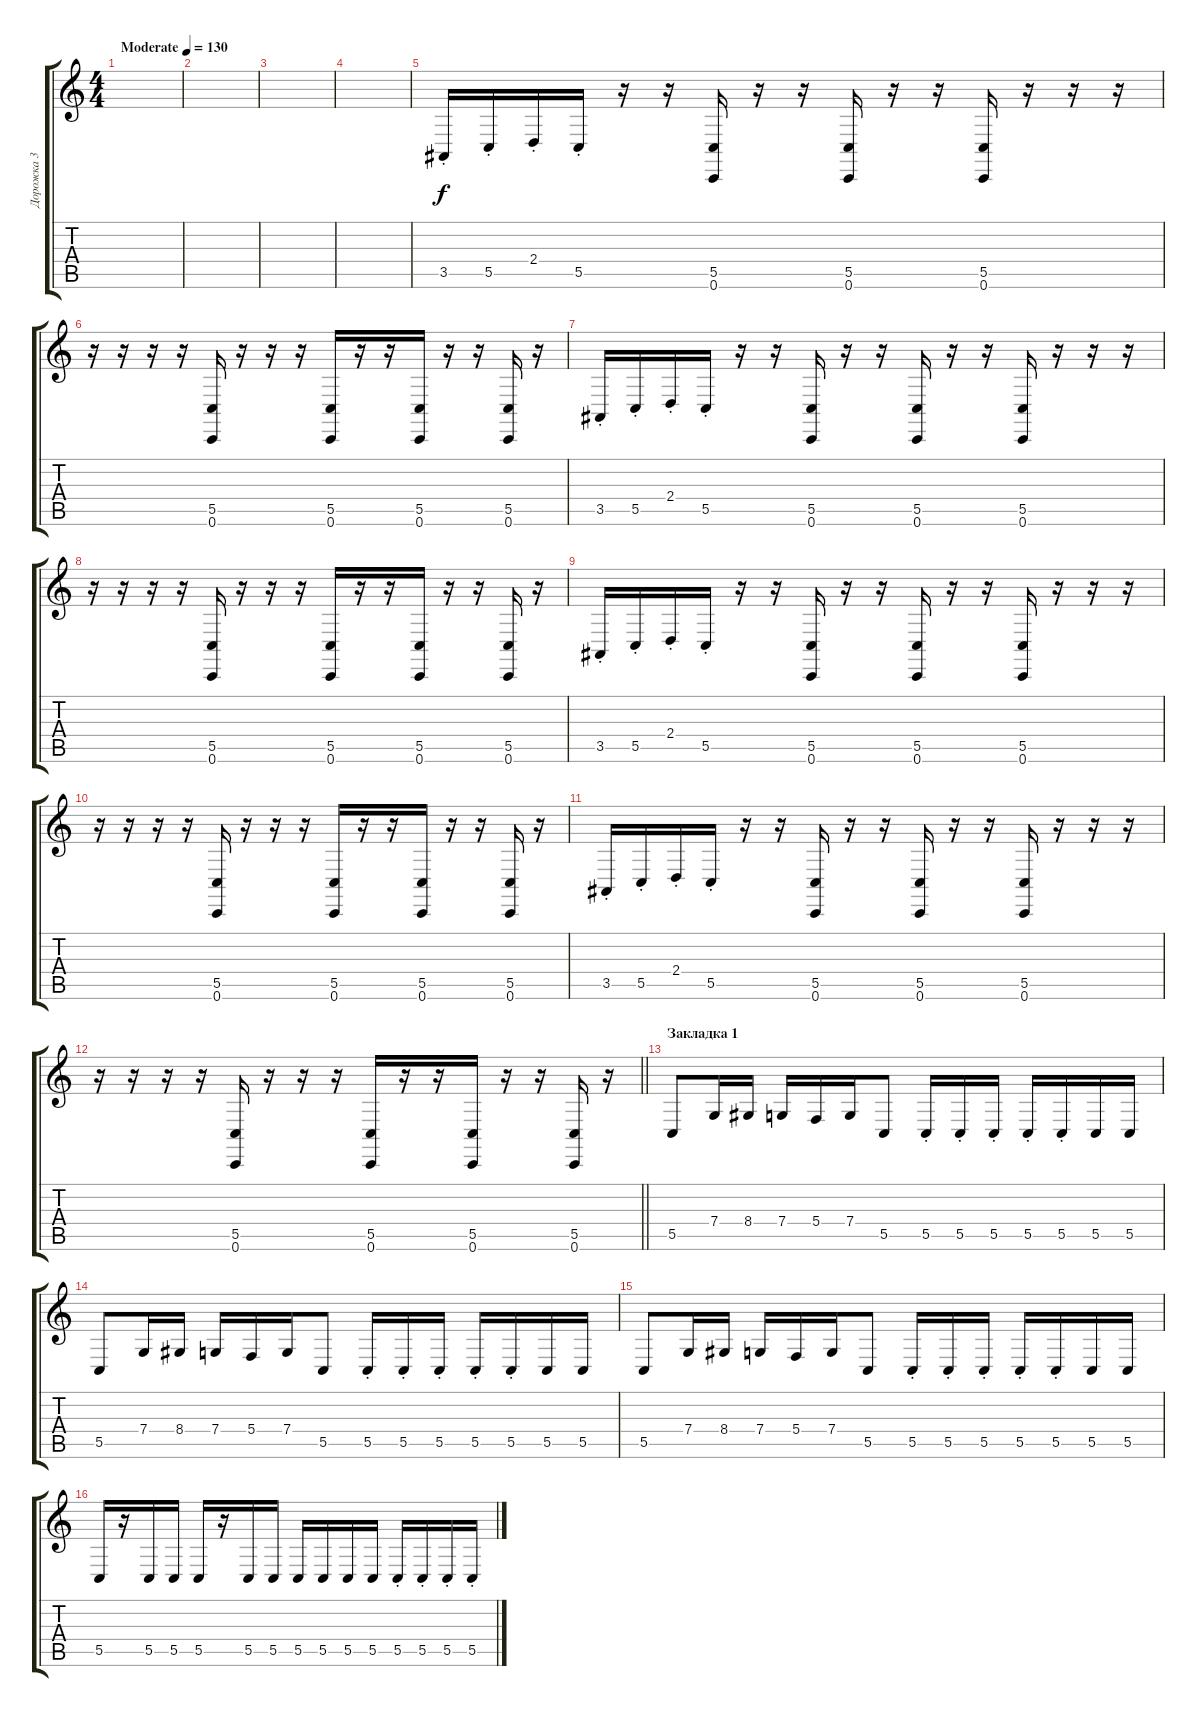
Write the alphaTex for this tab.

\track ("Дорожка 3" "Дорожка 3") {instrument lead2sawtooth}
\staff {score tabs}
\tuning (D4 A3 F3 C3 G2 C2) {hide}
\ts (4 4)
\tempo (130 "Moderate")
\clef g2
\ks c
|
|
|
|
3.5{st}.16 5.5{st}.16 2.4{st}.16 5.5{st}.16 r.16 r.16 (5.5 0.6).16 r.16 r.16 (5.5 0.6).16 r.16 r.16 (5.5 0.6).16 r.16 r.16 r.16 |
r.16 r.16 r.16 r.16 (5.5 0.6).16 r.16 r.16 r.16 (5.5 0.6).16 r.16 r.16 (5.5 0.6).16 r.16 r.16 (5.5 0.6).16 r.16 |
3.5{st}.16 5.5{st}.16 2.4{st}.16 5.5{st}.16 r.16 r.16 (5.5 0.6).16 r.16 r.16 (5.5 0.6).16 r.16 r.16 (5.5 0.6).16 r.16 r.16 r.16 |
r.16 r.16 r.16 r.16 (5.5 0.6).16 r.16 r.16 r.16 (5.5 0.6).16 r.16 r.16 (5.5 0.6).16 r.16 r.16 (5.5 0.6).16 r.16 |
3.5{st}.16 5.5{st}.16 2.4{st}.16 5.5{st}.16 r.16 r.16 (5.5 0.6).16 r.16 r.16 (5.5 0.6).16 r.16 r.16 (5.5 0.6).16 r.16 r.16 r.16 |
r.16 r.16 r.16 r.16 (5.5 0.6).16 r.16 r.16 r.16 (5.5 0.6).16 r.16 r.16 (5.5 0.6).16 r.16 r.16 (5.5 0.6).16 r.16 |
3.5{st}.16 5.5{st}.16 2.4{st}.16 5.5{st}.16 r.16 r.16 (5.5 0.6).16 r.16 r.16 (5.5 0.6).16 r.16 r.16 (5.5 0.6).16 r.16 r.16 r.16 |
\barLineRight lightlight
r.16 r.16 r.16 r.16 (5.5 0.6).16 r.16 r.16 r.16 (5.5 0.6).16 r.16 r.16 (5.5 0.6).16 r.16 r.16 (5.5 0.6).16 r.16 |
\section ("" "Закладка 1")
5.5.8 7.4.16 8.4.16 7.4.16 5.4.16 7.4.16 5.5.8 5.5{st}.16 5.5{st}.16 5.5{st}.16 5.5{st}.16 5.5{st}.16 5.5.16 5.5.16 |
5.5.8 7.4.16 8.4.16 7.4.16 5.4.16 7.4.16 5.5.8 5.5{st}.16 5.5{st}.16 5.5{st}.16 5.5{st}.16 5.5{st}.16 5.5.16 5.5.16 |
5.5.8 7.4.16 8.4.16 7.4.16 5.4.16 7.4.16 5.5.8 5.5{st}.16 5.5{st}.16 5.5{st}.16 5.5{st}.16 5.5{st}.16 5.5.16 5.5.16 |
5.5.16 r.16 5.5.16 5.5.16 5.5.16 r.16 5.5.16 5.5.16 5.5.16 5.5.16 5.5.16 5.5.16 5.5{st}.16 5.5{st}.16 5.5{st}.16 5.5{st}.16
